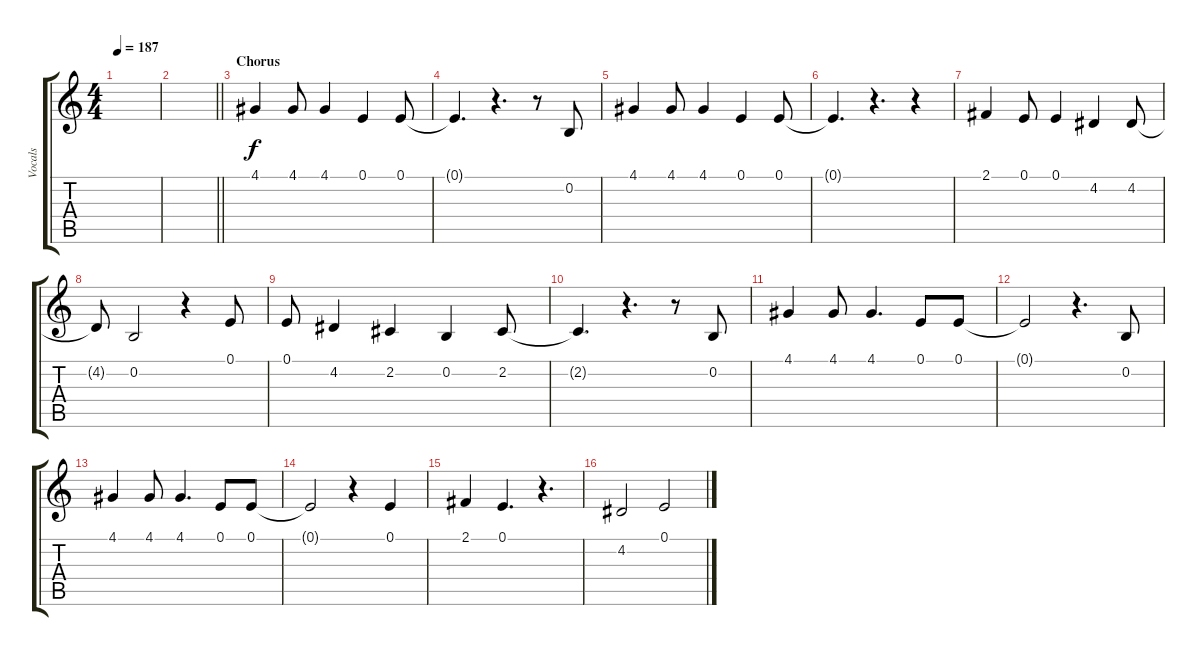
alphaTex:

\track ("Vocals" "Vocals") {instrument altosax}
\staff {score tabs}
\tuning (E4 B3 G3 D3 A2 E2) {hide}
\ts (4 4)
\tempo 187
\clef g2
\ks c
|
\barLineRight lightlight
|
\section ("" "Chorus")
4.1.4 4.1.8 4.1.4 0.1.4 0.1.8 |
0.1{t}.4{d} r.4{d} r.8 0.2.8 |
4.1.4 4.1.8 4.1.4 0.1.4 0.1.8 |
0.1{t}.4{d} r.4{d} r.4 |
2.1.4 0.1.8 0.1.4 4.2.4 4.2.8 |
4.2{t}.8 0.2.2 r.4 0.1.8 |
0.1.8 4.2.4 2.2.4 0.2.4 2.2.8 |
2.2{t}.4{d} r.4{d} r.8 0.2.8 |
4.1.4 4.1.8 4.1.4{d} 0.1.8 0.1.8 |
0.1{t}.2 r.4{d} 0.2.8 |
4.1.4 4.1.8 4.1.4{d} 0.1.8 0.1.8 |
0.1{t}.2 r.4 0.1.4 |
2.1.4 0.1.4{d} r.4{d} |
4.2.2 0.1.2
